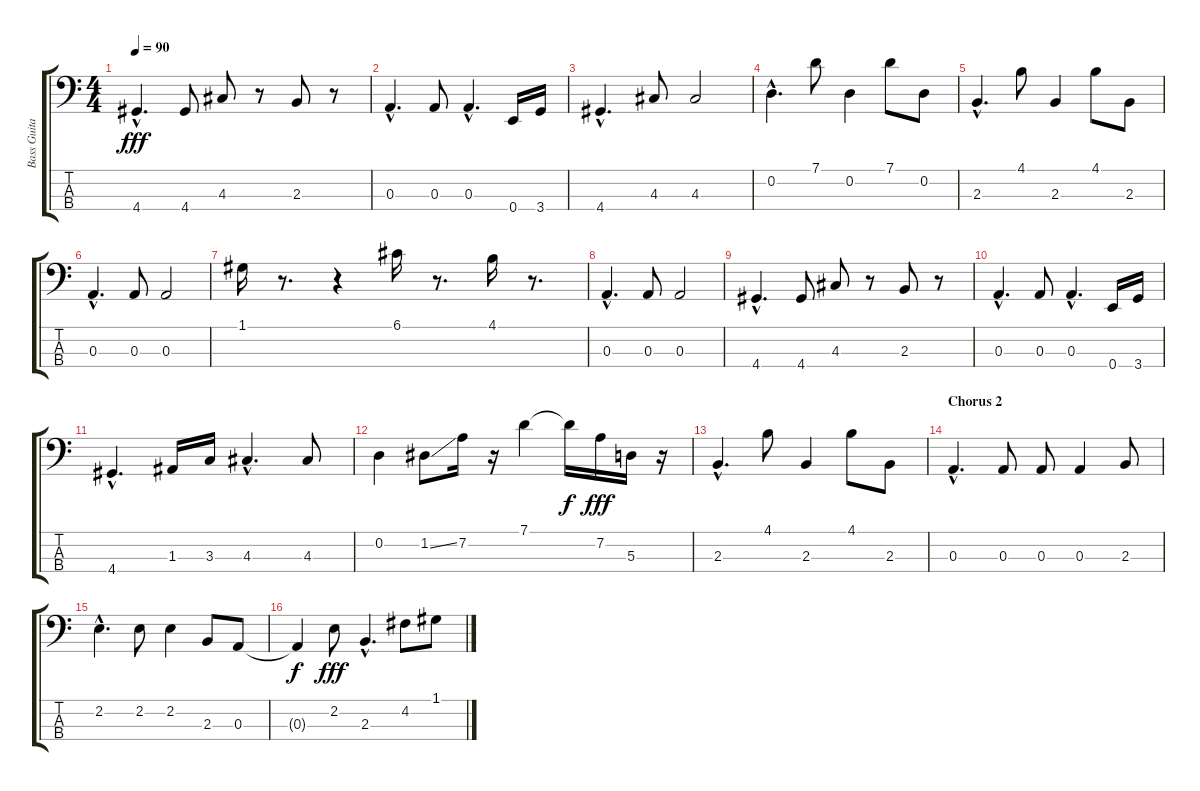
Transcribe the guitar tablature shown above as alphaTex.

\track ("Bass Guitar" "Bass Guita") {instrument electricbassfinger}
\staff {score tabs}
\tuning (G2 D2 A1 E1) {hide}
\ts (4 4)
\tempo 90
\clef f4
\ks c
4.4{hac}.4{d dy fff} 4.4.8 4.3.8 r.8 2.3.8 r.8 |
0.3{hac}.4{d} 0.3.8 0.3{hac}.4{d} 0.4.16 3.4.16 |
4.4{hac}.4{d} 4.3.8 4.3.2 |
0.2{hac}.4{d} 7.1.8 0.2.4 7.1.8 0.2.8 |
2.3{hac}.4{d} 4.1.8 2.3.4 4.1.8 2.3.8 |
0.3{hac}.4{d} 0.3.8 0.3.2 |
1.1.16 r.8{d} r.4 6.1.16 r.8{d} 4.1.16 r.8{d} |
0.3{hac}.4{d} 0.3.8 0.3.2 |
4.4{hac}.4{d} 4.4.8 4.3.8 r.8 2.3.8 r.8 |
0.3{hac}.4{d} 0.3.8 0.3{hac}.4{d} 0.4.16 3.4.16 |
4.4{hac}.4{d} 1.3.16 3.3.16 4.3{hac}.4{d} 4.3.8 |
0.2.4 1.2{ss}.8 7.2.16 r.16 7.1.4 7.1{t}.16{dy f} 7.2.16{dy fff} 5.3.16 r.16 |
2.3{hac}.4{d} 4.1.8 2.3.4 4.1.8 2.3.8 |
\section ("" "Chorus 2")
0.3{hac}.4{d} 0.3.8 0.3.8 0.3.4 2.3.8 |
2.2{hac}.4{d} 2.2.8 2.2.4 2.3.8 0.3.8 |
0.3{t}.4{dy f} 2.2.8{dy fff} 2.3{hac}.4{d} 4.2.8 1.1.8
